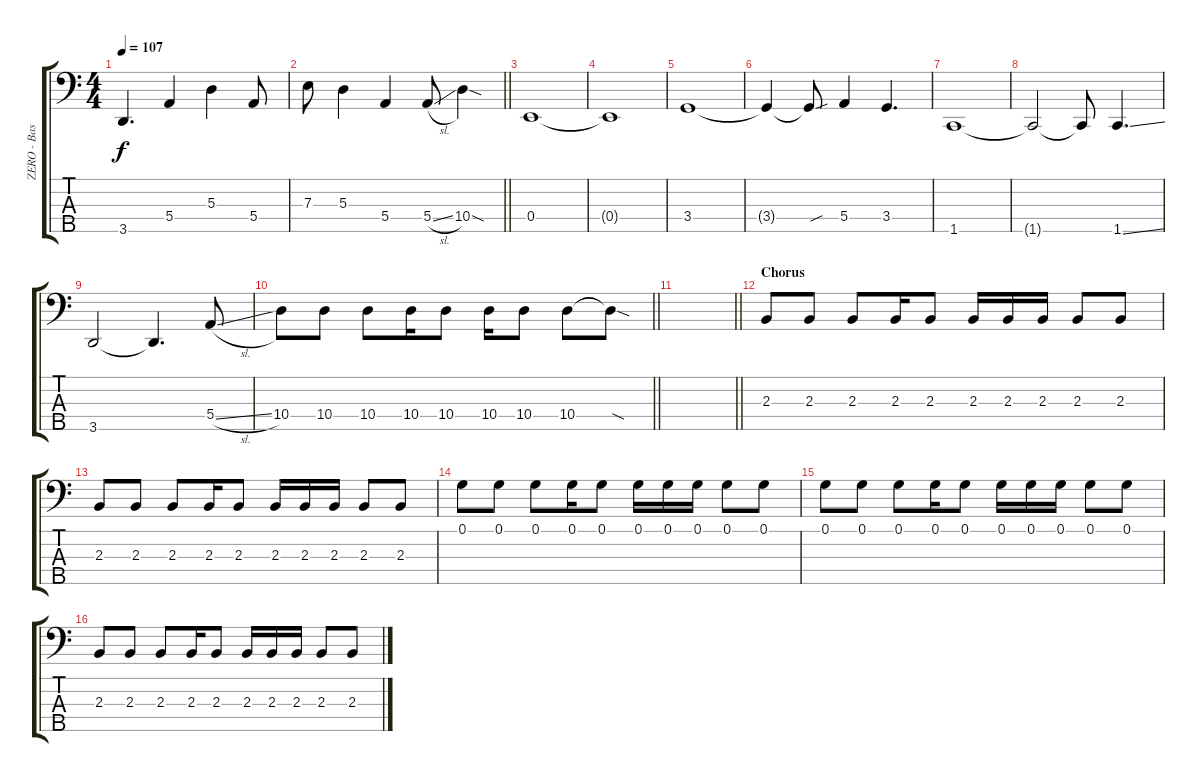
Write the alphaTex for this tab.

\track ("ZERO - Bass" "ZERO - Bas") {instrument electricbassfinger}
\staff {score tabs}
\tuning (G2 D2 A1 E1 B0) {hide}
\ts (4 4)
\tempo 107
\clef f4
\ks c
3.5.4{d dy f} 5.4.4 5.3.4 5.4.8 |
\barLineRight lightlight
7.3.8 5.3.4 5.4.4 5.4{sl}.8 10.4{sod}.4 |
\section ("" "")
0.4.1 |
0.4{t}.1 |
3.4.1 |
3.4{t}.4 3.4{sou t}.8 5.4.4 3.4.4{d} |
1.5.1 |
1.5{t}.2 1.5{t}.8 1.5{ss}.4{d} |
3.5.2 3.5{t}.4{d} 5.4{sl}.8 |
\barLineRight lightlight
10.4.8 10.4.8 10.4.8 10.4.16 10.4.8 10.4.16 10.4.8 10.4.8 10.4{sod t}.8 |
\barLineRight lightlight
|
\section ("" "Chorus")
2.3.8 2.3.8 2.3.8 2.3.16 2.3.8 2.3.16 2.3.16 2.3.16 2.3.8 2.3.8 |
2.3.8 2.3.8 2.3.8 2.3.16 2.3.8 2.3.16 2.3.16 2.3.16 2.3.8 2.3.8 |
0.1.8 0.1.8 0.1.8 0.1.16 0.1.8 0.1.16 0.1.16 0.1.16 0.1.8 0.1.8 |
0.1.8 0.1.8 0.1.8 0.1.16 0.1.8 0.1.16 0.1.16 0.1.16 0.1.8 0.1.8 |
2.3.8 2.3.8 2.3.8 2.3.16 2.3.8 2.3.16 2.3.16 2.3.16 2.3.8 2.3.8
